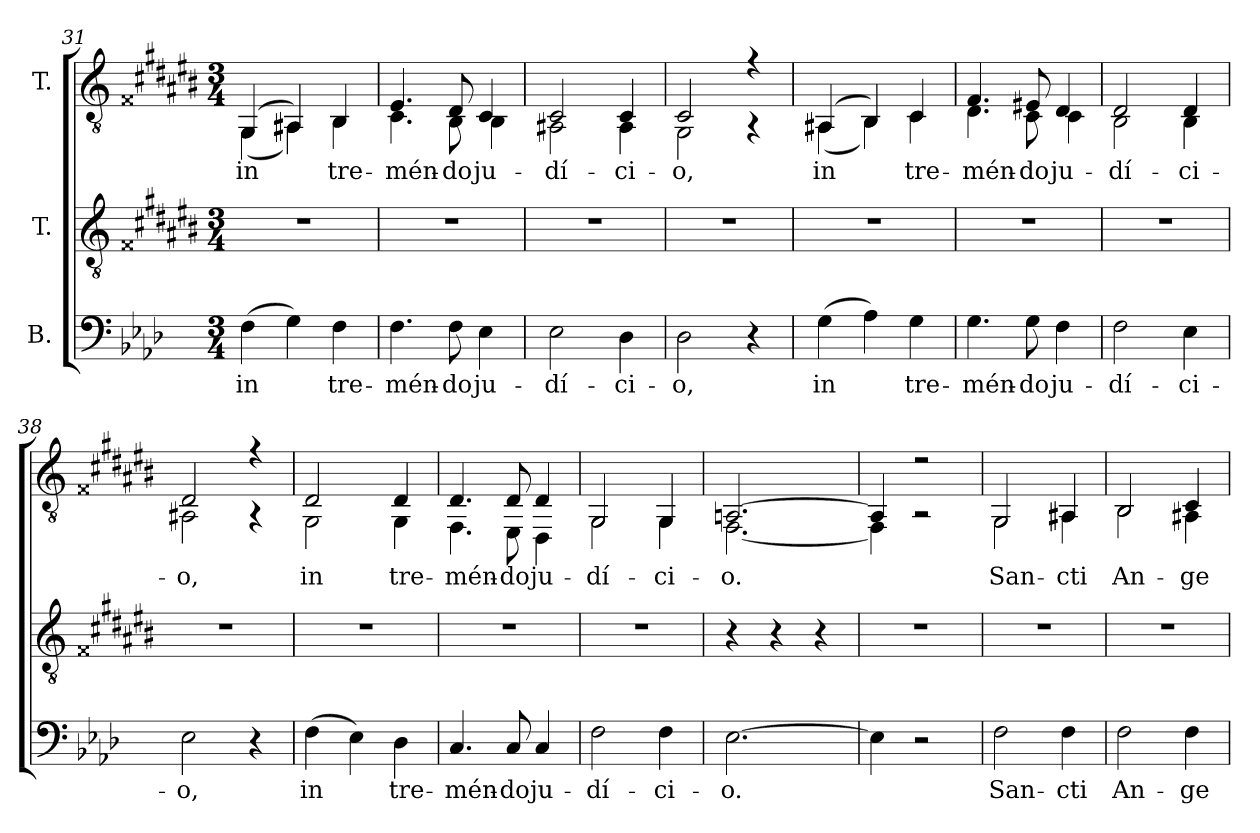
**kern	**text	**kern	**kern	**text
*part3	*part3	*part2	*part1	*part1
*staff3	*staff3	*staff2	*staff1	*staff1
*I"B.	*	*I"T.	*I"T.	*
*clefF4	*	*clefGv2	*clefGv2	*
*	*	*ITrd2c3	*ITrd2c3	*
*k[b-e-a-d-]	*	*k[f##c#g#d#a#e#b#]	*k[f##c#g#d#a#e#b#]	*
*f:	*	*e#:	*e#:	*
*M3/4	*	*M3/4	*M3/4	*
=31	=31	=31	=31	=31
!	!LO:LY:b:color=#000000	!LO:N:vis=1	!	!
!	!	!	!	!LO:LY:b:color=#000000
*	*	*	*^	*
(4Fi\	in	2.r	(4EE#i/	(4EE#i\	in
4Gi\)	.	.	4FF##i/)	4FF##i\)	.
!	!LO:LY:b:color=#000000	!	!	!	!
!	!	!	!	!	!LO:LY:b:color=#000000
4Fi\	tre-	.	4GG#i/	4GG#i\	tre-
=32	=32	=32	=32	=32	=32
!	!LO:LY:b:color=#000000	!LO:N:vis=1	!	!	!
!	!	!	!	!	!LO:LY:b:color=#000000
4.Fi\	-mén-	2.r	4.C#i/	4.AA#i\	-mén-
!	!LO:LY:b:color=#000000	!	!	!	!
!	!	!	!	!	!LO:LY:b:color=#000000
8Fi\	-do	.	8BB#i/	8GG#i\	-do
!	!LO:LY:b:color=#000000	!	!	!	!
!	!	!	!	!	!LO:LY:b:color=#000000
4E-i\	ju-	.	4AA#i/	4GG#i\	ju-
=33	=33	=33	=33	=33	=33
!	!LO:LY:b:color=#000000	!LO:N:vis=1	!	!	!
!	!	!	!	!	!LO:LY:b:color=#000000
2E-i\	-dí-	2.r	2AA#i/	2FF##i\	-dí-
!	!LO:LY:b:color=#000000	!	!	!	!
!	!	!	!	!	!LO:LY:b:color=#000000
4D-i\	-ci-	.	4AA#i/	4FF##i\	-ci-
=34	=34	=34	=34	=34	=34
!	!LO:LY:b:color=#000000	!LO:N:vis=1	!	!	!
!	!	!	!	!	!LO:LY:b:color=#000000
2D-i\	-o,	2.r	2AA#i/	2EE#i\	-o,
4r	.	.	4r	4r	.
=35	=35	=35	=35	=35	=35
!	!LO:LY:b:color=#000000	!LO:N:vis=1	!	!	!
!	!	!	!	!	!LO:LY:b:color=#000000
(4Gi\	in	2.r	(4FF##i/	(4FF##i\	in
4A-i\)	.	.	4GG#i/)	4GG#i\)	.
!	!LO:LY:b:color=#000000	!	!	!	!
!	!	!	!	!	!LO:LY:b:color=#000000
4Gi\	tre-	.	4AA#i/	4AA#i\	tre-
=36	=36	=36	=36	=36	=36
!	!LO:LY:b:color=#000000	!LO:N:vis=1	!	!	!
!	!	!	!	!	!LO:LY:b:color=#000000
4.Gi\	-mén-	2.r	4.D#i/	4.BB#i\	-mén-
!	!LO:LY:b:color=#000000	!	!	!	!
!	!	!	!	!	!LO:LY:b:color=#000000
8Gi\	-do	.	8C##Xi/	8AA#i\	-do
!	!LO:LY:b:color=#000000	!	!	!	!
!	!	!	!	!	!LO:LY:b:color=#000000
4Fi\	ju-	.	4BB#i/	4AA#i\	ju-
!!LO:LB:g=z	!!
=37	=37	=37	=37	=37	=37
!	!LO:LY:b:color=#000000	!LO:N:vis=1	!	!	!
!	!	!	!	!	!LO:LY:b:color=#000000
2Fi\	-dí-	2.r	2BB#i/	2GG#i\	-dí-
!	!LO:LY:b:color=#000000	!	!	!	!
!	!	!	!	!	!LO:LY:b:color=#000000
4E-i\	-ci-	.	4BB#i/	4GG#i\	-ci-
=38	=38	=38	=38	=38	=38
!	!LO:LY:b:color=#000000	!LO:N:vis=1	!	!	!
!	!	!	!	!	!LO:LY:b:color=#000000
2E-i\	-o,	2.r	2BB#i/	2FF##i\	-o,
4r	.	.	4r	4r	.
=39	=39	=39	=39	=39	=39
!	!LO:LY:b:color=#000000	!LO:N:vis=1	!	!	!
!	!	!	!	!	!LO:LY:b:color=#000000
(4Fi\	in	2.r	2BB#i/	2EE#i\	in
4E-i\)	.	.	.	.	.
!	!LO:LY:b:color=#000000	!	!	!	!
!	!	!	!	!	!LO:LY:b:color=#000000
4D-i\	tre-	.	4BB#i/	4EE#i\	tre-
=40	=40	=40	=40	=40	=40
!	!LO:LY:b:color=#000000	!LO:N:vis=1	!	!	!
!	!	!	!	!	!LO:LY:b:color=#000000
4.Ci/	-mén-	2.r	4.BB#i/	4.DD#i\	-mén-
!	!LO:LY:b:color=#000000	!	!	!	!
!	!	!	!	!	!LO:LY:b:color=#000000
8Ci/	-do	.	8BB#i/	8CC#i\	-do
!	!LO:LY:b:color=#000000	!	!	!	!
!	!	!	!	!	!LO:LY:b:color=#000000
4Ci/	ju-	.	4BB#i/	4BBB#i\	ju-
=41	=41	=41	=41	=41	=41
!	!LO:LY:b:color=#000000	!LO:N:vis=1	!	!	!
!	!	!	!	!	!LO:LY:b:color=#000000
2Fi\	-dí-	2.r	2EE#i/	2EE#i\	-dí-
!	!LO:LY:b:color=#000000	!	!	!	!
!	!	!	!	!	!LO:LY:b:color=#000000
4Fi\	-ci-	.	4EE#i/	4EE#i\	-ci-
=42	=42	=42	=42	=42	=42
!	!LO:LY:b:color=#000000	!	!	!	!
!	!	!	!	!	!LO:LY:b:color=#000000
[>2.E-i\	-o.	4r	[>2.FF#Xi/	[<2.DD#i\	-o.
.	.	4r	.	.	.
.	.	4r	.	.	.
=43	=43	=43	=43	=43	=43
!	!	!LO:N:vis=1	!	!	!
4E-i\]	.	2.r	4FF#i/]	4DD#i\]	.
2r	.	.	2r	2r	.
=44	=44	=44	=44	=44	=44
!	!LO:LY:b:color=#000000	!LO:N:vis=1	!	!	!
!	!	!	!	!	!LO:LY:b:color=#000000
2Fi\	San-	2.r	2EE#i/	2EE#i\	San-
!	!LO:LY:b:color=#000000	!	!	!	!
!	!	!	!	!	!LO:LY:b:color=#000000
4Fi\	-cti	.	4FF##Xi/	4FF##Xi\	-cti
=45	=45	=45	=45	=45	=45
!	!LO:LY:b:color=#000000	!LO:N:vis=1	!	!	!
!	!	!	!	!	!LO:LY:b:color=#000000
2Fi\	An-	2.r	2GG#i/	2GG#i\	An-
!	!LO:LY:b:color=#000000	!	!	!	!
!	!	!	!	!	!LO:LY:b:color=#000000
4Fi\	-ge-	.	4AA#i/	4FF##i\	-ge-
*	*	*	*v	*v	*
=	=	=	=	=
*-	*-	*-	*-	*-
